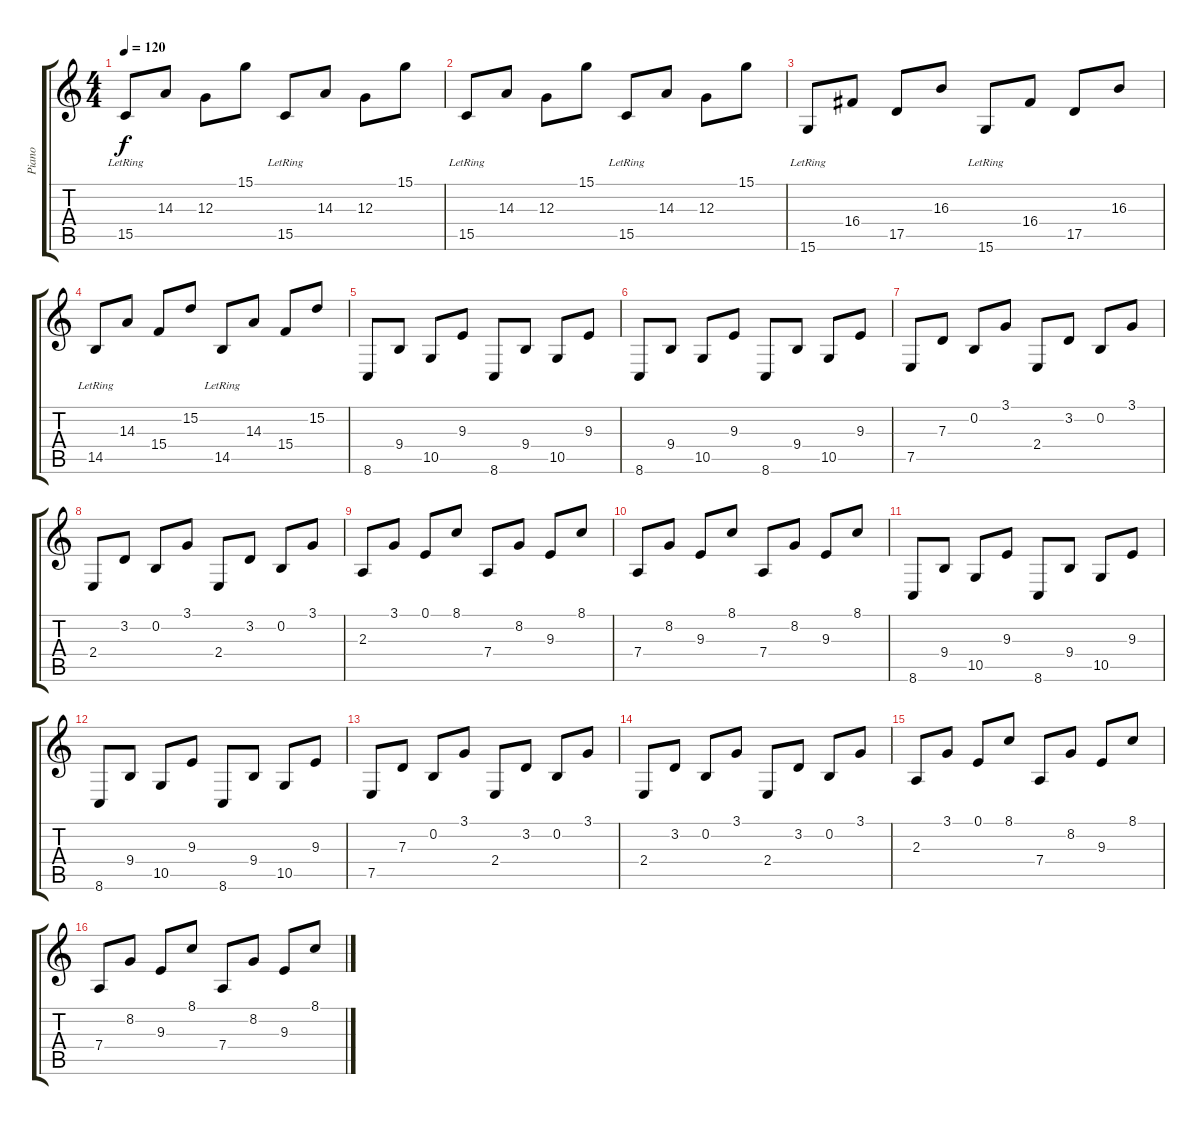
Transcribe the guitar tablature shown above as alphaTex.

\track ("Piano" "Piano") {instrument acousticgrandpiano}
\staff {score tabs}
\tuning (E4 B3 G3 D3 A2 E2) {hide}
\ts (4 4)
\tempo 120
\clef g2
\ks c
15.5{lr}.8{dy f} 14.3.8 12.3.8 15.1.8 15.5{lr}.8 14.3.8 12.3.8 15.1.8 |
15.5{lr}.8 14.3.8 12.3.8 15.1.8 15.5{lr}.8 14.3.8 12.3.8 15.1.8 |
15.6{lr}.8 16.4.8 17.5.8 16.3.8 15.6{lr}.8 16.4.8 17.5.8 16.3.8 |
14.5{lr}.8 14.3.8 15.4.8 15.2.8 14.5{lr}.8 14.3.8 15.4.8 15.2.8 |
8.6.8 9.4.8 10.5.8 9.3.8 8.6.8 9.4.8 10.5.8 9.3.8 |
8.6.8 9.4.8 10.5.8 9.3.8 8.6.8 9.4.8 10.5.8 9.3.8 |
7.5.8 7.3.8 0.2.8 3.1.8 2.4.8 3.2.8 0.2.8 3.1.8 |
2.4.8 3.2.8 0.2.8 3.1.8 2.4.8 3.2.8 0.2.8 3.1.8 |
2.3.8 3.1.8 0.1.8 8.1.8 7.4.8 8.2.8 9.3.8 8.1.8 |
7.4.8 8.2.8 9.3.8 8.1.8 7.4.8 8.2.8 9.3.8 8.1.8 |
8.6.8 9.4.8 10.5.8 9.3.8 8.6.8 9.4.8 10.5.8 9.3.8 |
8.6.8 9.4.8 10.5.8 9.3.8 8.6.8 9.4.8 10.5.8 9.3.8 |
7.5.8 7.3.8 0.2.8 3.1.8 2.4.8 3.2.8 0.2.8 3.1.8 |
2.4.8 3.2.8 0.2.8 3.1.8 2.4.8 3.2.8 0.2.8 3.1.8 |
2.3.8 3.1.8 0.1.8 8.1.8 7.4.8 8.2.8 9.3.8 8.1.8 |
7.4.8 8.2.8 9.3.8 8.1.8 7.4.8 8.2.8 9.3.8 8.1.8
